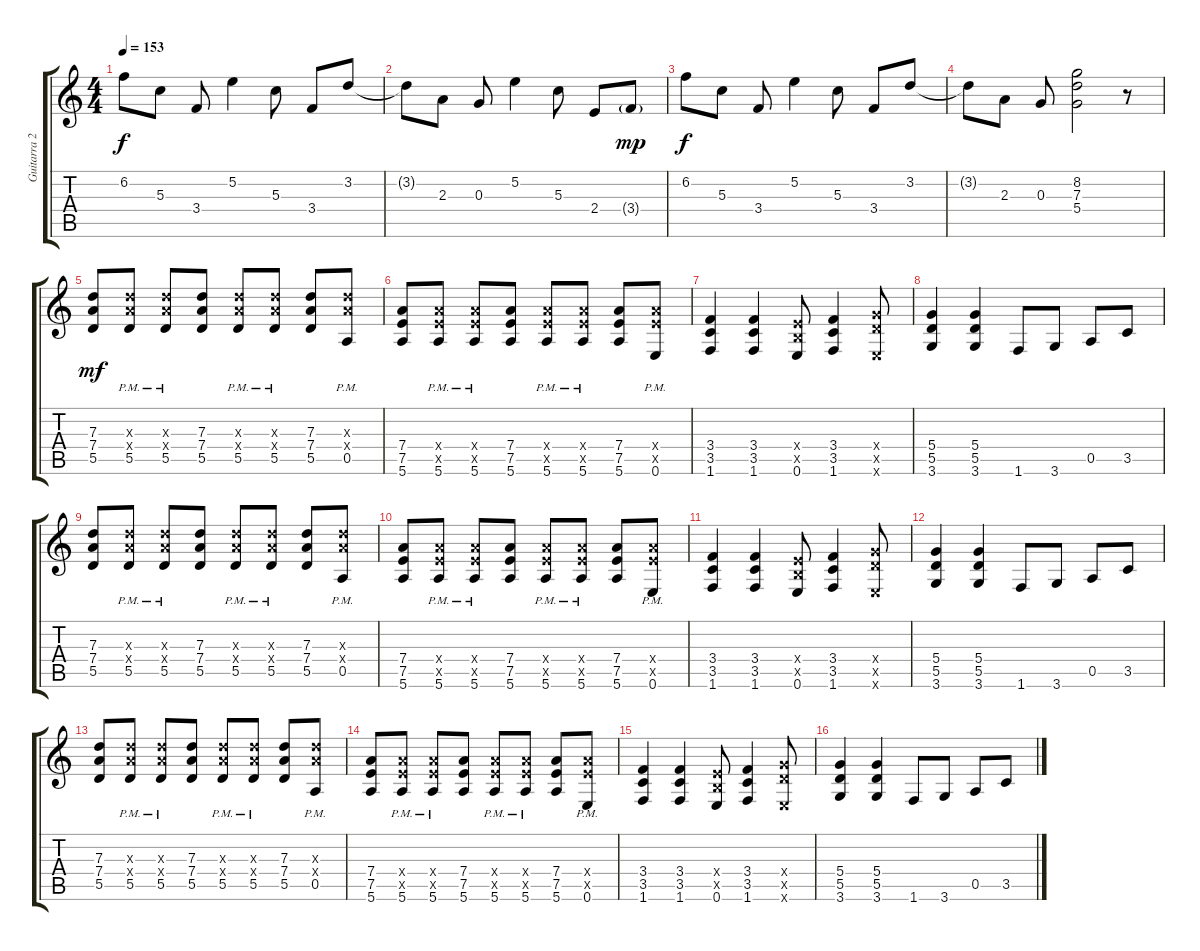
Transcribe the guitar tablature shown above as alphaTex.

\track ("Guitarra 2" "Guitarra 2") {instrument distortionguitar}
\staff {score tabs}
\tuning (E4 B3 G3 D3 A2 E2) {hide}
\ts (4 4)
\tempo 153
\clef g2
\ks c
6.2.8{dy f} 5.3.8 3.4.8 5.2.4 5.3.8 3.4.8 3.2.8 |
3.2{t}.8 2.3.8 0.3.8 5.2.4 5.3.8 2.4.8 3.4{g}.8{dy mp} |
6.2.8{dy f} 5.3.8 3.4.8 5.2.4 5.3.8 3.4.8 3.2.8 |
3.2{t}.8 2.3.8 0.3.8 (8.2 7.3 5.4).2 r.8 |
(7.3 7.4 5.5).8{dy mf} (7.3{x} 7.4{x} 5.5{pm}).8 (7.3{x} 7.4{x} 5.5{pm}).8 (7.3 7.4 5.5).8 (7.3{x} 7.4{x} 5.5{pm}).8 (7.3{x} 7.4{x} 5.5{pm}).8 (7.3 7.4 5.5).8 (7.3{x} 7.4{x} 0.5{pm}).8 |
(7.4 7.5 5.6).8 (7.4{x} 7.5{x} 5.6{pm}).8 (7.4{x} 7.5{x} 5.6{pm}).8 (7.4 7.5 5.6).8 (7.4{x} 7.5{x} 5.6{pm}).8 (7.4{x} 7.5{x} 5.6{pm}).8 (7.4 7.5 5.6).8 (7.4{x} 7.5{x} 0.6{pm}).8 |
(3.4 3.5 1.6).4 (3.4 3.5 1.6).4 (2.4{x} 2.5{x} 0.6).8 (3.4 3.5 1.6).4 (5.4{x} 5.5{x} 0.6{x}).8 |
(5.4 5.5 3.6).4 (5.4 5.5 3.6).4 1.6.8 3.6.8 0.5.8 3.5.8 |
(7.3 7.4 5.5).8 (7.3{x} 7.4{x} 5.5{pm}).8 (7.3{x} 7.4{x} 5.5{pm}).8 (7.3 7.4 5.5).8 (7.3{x} 7.4{x} 5.5{pm}).8 (7.3{x} 7.4{x} 5.5{pm}).8 (7.3 7.4 5.5).8 (7.3{x} 7.4{x} 0.5{pm}).8 |
(7.4 7.5 5.6).8 (7.4{x} 7.5{x} 5.6{pm}).8 (7.4{x} 7.5{x} 5.6{pm}).8 (7.4 7.5 5.6).8 (7.4{x} 7.5{x} 5.6{pm}).8 (7.4{x} 7.5{x} 5.6{pm}).8 (7.4 7.5 5.6).8 (7.4{x} 7.5{x} 0.6{pm}).8 |
(3.4 3.5 1.6).4 (3.4 3.5 1.6).4 (2.4{x} 2.5{x} 0.6).8 (3.4 3.5 1.6).4 (5.4{x} 5.5{x} 0.6{x}).8 |
(5.4 5.5 3.6).4 (5.4 5.5 3.6).4 1.6.8 3.6.8 0.5.8 3.5.8 |
(7.3 7.4 5.5).8 (7.3{x} 7.4{x} 5.5{pm}).8 (7.3{x} 7.4{x} 5.5{pm}).8 (7.3 7.4 5.5).8 (7.3{x} 7.4{x} 5.5{pm}).8 (7.3{x} 7.4{x} 5.5{pm}).8 (7.3 7.4 5.5).8 (7.3{x} 7.4{x} 0.5{pm}).8 |
(7.4 7.5 5.6).8 (7.4{x} 7.5{x} 5.6{pm}).8 (7.4{x} 7.5{x} 5.6{pm}).8 (7.4 7.5 5.6).8 (7.4{x} 7.5{x} 5.6{pm}).8 (7.4{x} 7.5{x} 5.6{pm}).8 (7.4 7.5 5.6).8 (7.4{x} 7.5{x} 0.6{pm}).8 |
(3.4 3.5 1.6).4 (3.4 3.5 1.6).4 (2.4{x} 2.5{x} 0.6).8 (3.4 3.5 1.6).4 (5.4{x} 5.5{x} 0.6{x}).8 |
(5.4 5.5 3.6).4 (5.4 5.5 3.6).4 1.6.8 3.6.8 0.5.8 3.5.8
